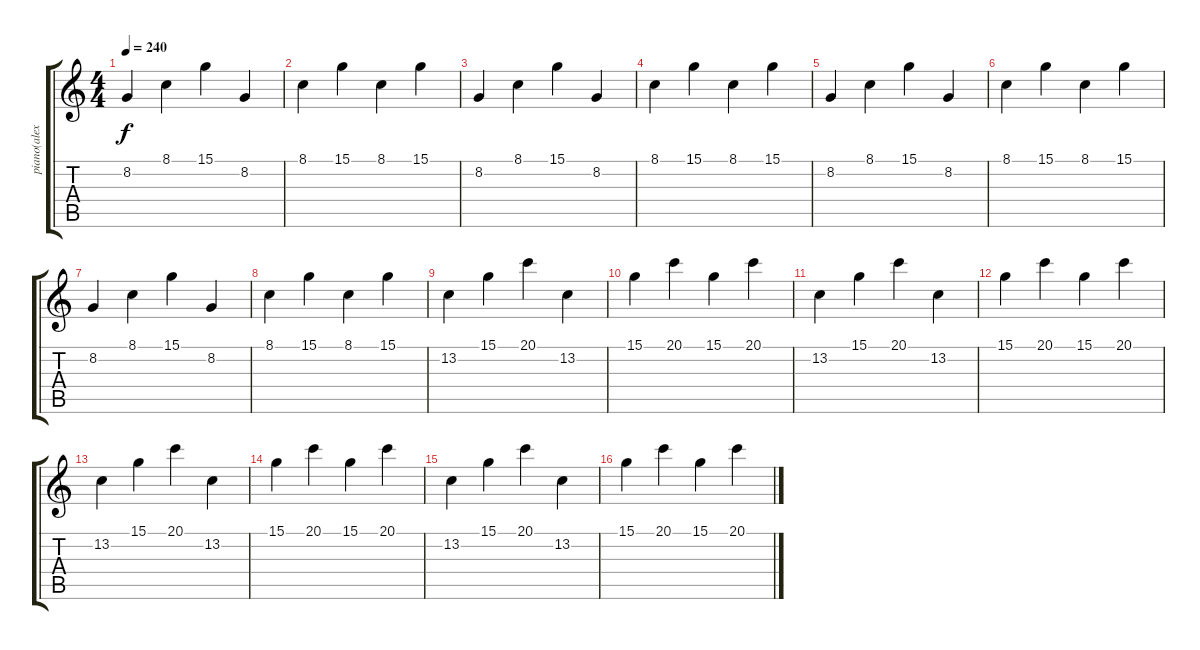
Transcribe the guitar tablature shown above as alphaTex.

\track ("piano(alex stariopoli)" "piano(alex") {instrument acousticgrandpiano}
\staff {score tabs}
\tuning (E4 B3 G3 D3 A2 E2) {hide}
\ts (4 4)
\tempo 240
\clef g2
\ks c
8.2.4{dy f} 8.1.4 15.1.4 8.2.4 |
8.1.4 15.1.4 8.1.4 15.1.4 |
8.2.4 8.1.4 15.1.4 8.2.4 |
8.1.4 15.1.4 8.1.4 15.1.4 |
8.2.4 8.1.4 15.1.4 8.2.4 |
8.1.4 15.1.4 8.1.4 15.1.4 |
8.2.4 8.1.4 15.1.4 8.2.4 |
8.1.4 15.1.4 8.1.4 15.1.4 |
13.2.4 15.1.4 20.1.4 13.2.4 |
15.1.4 20.1.4 15.1.4 20.1.4 |
13.2.4 15.1.4 20.1.4 13.2.4 |
15.1.4 20.1.4 15.1.4 20.1.4 |
13.2.4 15.1.4 20.1.4 13.2.4 |
15.1.4 20.1.4 15.1.4 20.1.4 |
13.2.4 15.1.4 20.1.4 13.2.4 |
15.1.4 20.1.4 15.1.4 20.1.4
